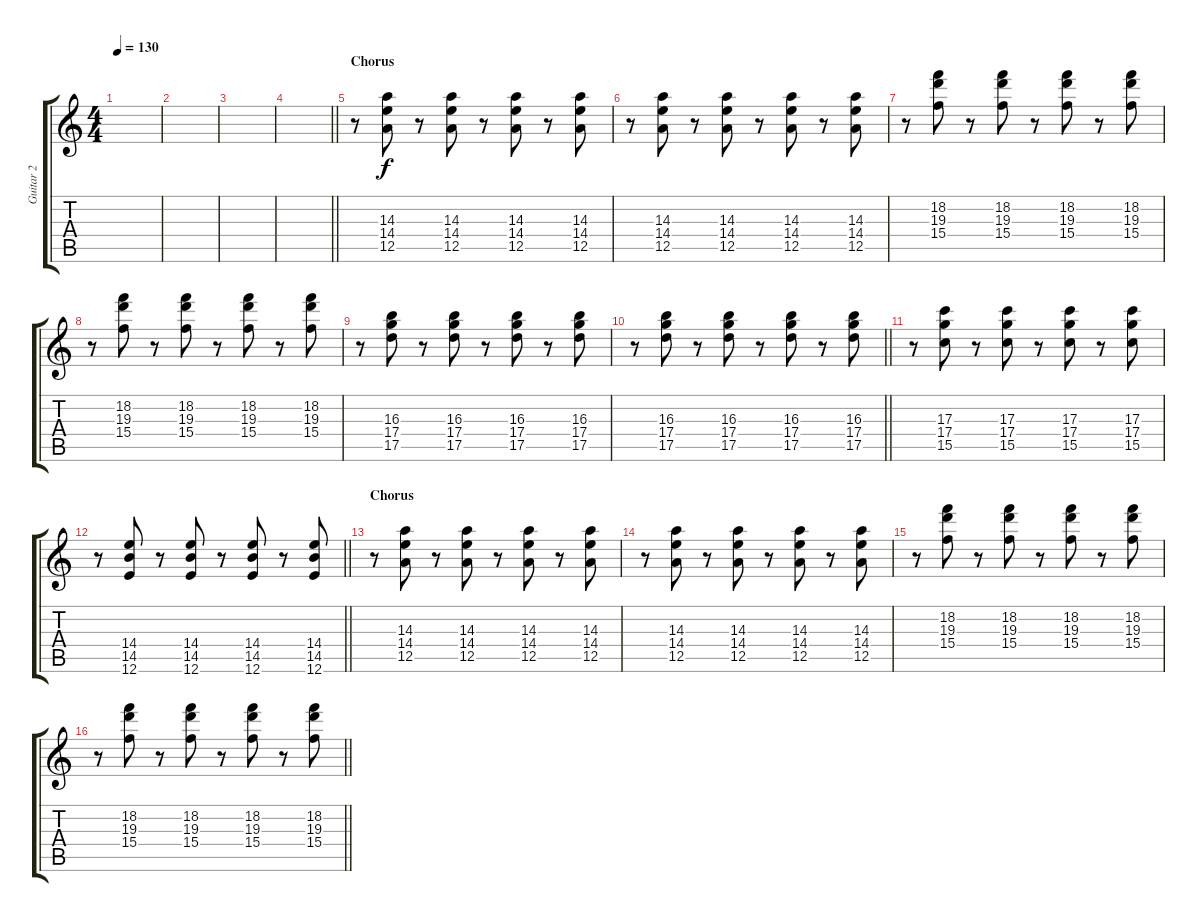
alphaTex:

\track ("Guitar 2" "Guitar 2") {instrument electricguitarclean}
\staff {score tabs}
\tuning (E4 B3 G3 D3 A2 E2) {hide}
\ts (4 4)
\tempo 130
\clef g2
\ks c
|
|
|
\barLineRight lightlight
|
\section ("" "Chorus")
r.8{volume 16 balance 16 instrument overdrivenguitar} (14.3 14.4 12.5).8 r.8 (14.3 14.4 12.5).8 r.8 (14.3 14.4 12.5).8 r.8 (14.3 14.4 12.5).8 |
r.8 (14.3 14.4 12.5).8 r.8 (14.3 14.4 12.5).8 r.8 (14.3 14.4 12.5).8 r.8 (14.3 14.4 12.5).8 |
r.8 (18.2 19.3 15.4).8 r.8 (18.2 19.3 15.4).8 r.8 (18.2 19.3 15.4).8 r.8 (18.2 19.3 15.4).8 |
r.8 (18.2 19.3 15.4).8 r.8 (18.2 19.3 15.4).8 r.8 (18.2 19.3 15.4).8 r.8 (18.2 19.3 15.4).8 |
r.8 (16.3 17.4 17.5).8 r.8 (16.3 17.4 17.5).8 r.8 (16.3 17.4 17.5).8 r.8 (16.3 17.4 17.5).8 |
\barLineRight lightlight
r.8 (16.3 17.4 17.5).8 r.8 (16.3 17.4 17.5).8 r.8 (16.3 17.4 17.5).8 r.8 (16.3 17.4 17.5).8 |
r.8 (17.3 17.4 15.5).8 r.8 (17.3 17.4 15.5).8 r.8 (17.3 17.4 15.5).8 r.8 (17.3 17.4 15.5).8 |
\barLineRight lightlight
r.8 (14.4 14.5 12.6).8 r.8 (14.4 14.5 12.6).8 r.8 (14.4 14.5 12.6).8 r.8 (14.4 14.5 12.6).8 |
\section ("" "Chorus")
r.8 (14.3 14.4 12.5).8 r.8 (14.3 14.4 12.5).8 r.8 (14.3 14.4 12.5).8 r.8 (14.3 14.4 12.5).8 |
r.8 (14.3 14.4 12.5).8 r.8 (14.3 14.4 12.5).8 r.8 (14.3 14.4 12.5).8 r.8 (14.3 14.4 12.5).8 |
r.8 (18.2 19.3 15.4).8 r.8 (18.2 19.3 15.4).8 r.8 (18.2 19.3 15.4).8 r.8 (18.2 19.3 15.4).8 |
\barLineRight lightlight
r.8 (18.2 19.3 15.4).8 r.8 (18.2 19.3 15.4).8 r.8 (18.2 19.3 15.4).8 r.8 (18.2 19.3 15.4).8
